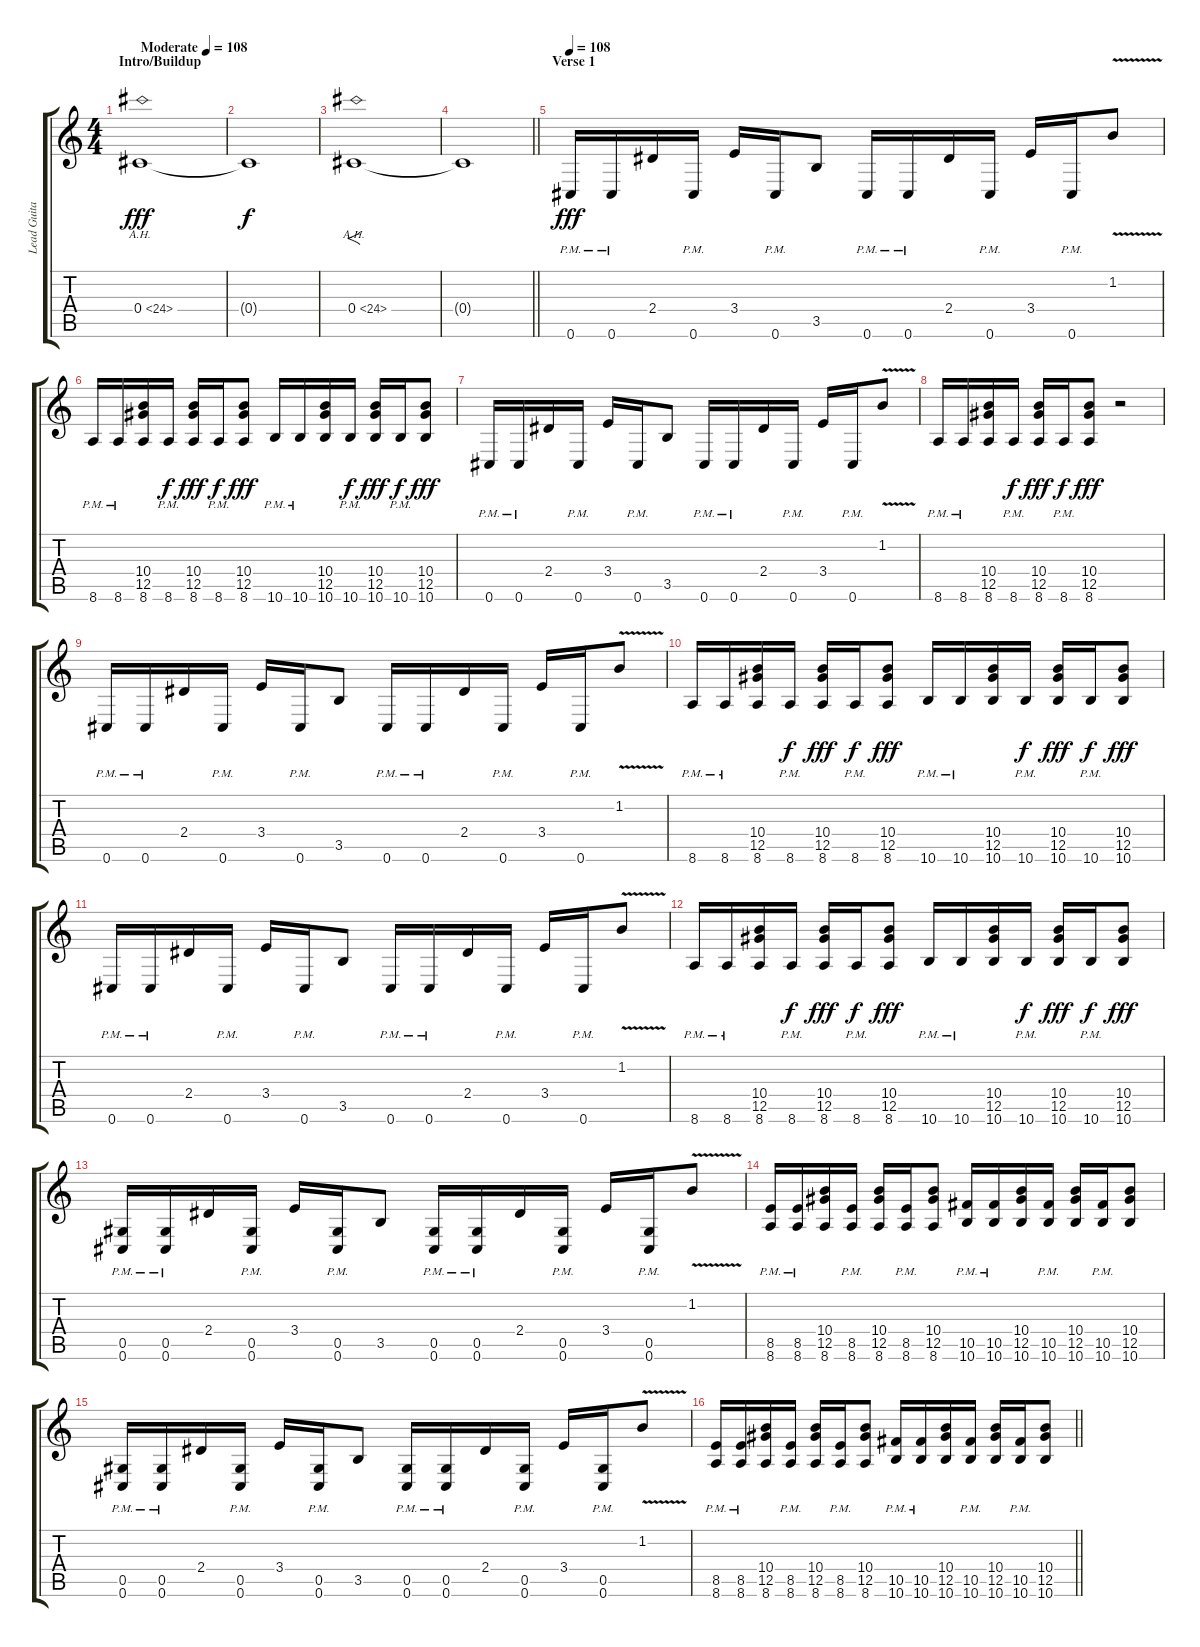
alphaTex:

\track ("Lead Guitar" "Lead Guita") {instrument overdrivenguitar}
\staff {score tabs}
\tuning (Eb4 Bb3 Gb3 Db3 Ab2 Db2) {hide}
\ts (4 4)
\section ("" "Intro/Buildup")
\tempo (108 "Moderate")
\tempo 104
\tempo (108 "Moderate")
\clef g2
\ks c
0.4{ah 24}.1{dy fff volume 9 balance 16 instrument overdrivenguitar} |
0.4{t}.1{dy f} |
0.4{ah 24}.1{f volume 15} |
\barLineRight lightlight
0.4{t}.1 |
\section ("" "Verse 1")
\tempo 108
0.6{pm}.16{dy fff volume 16 balance 4} 0.6{pm}.16 2.4.16 0.6{pm}.16 3.4.16 0.6{pm}.16 3.5.8 0.6{pm}.16 0.6{pm}.16 2.4.16 0.6{pm}.16 3.4.16 0.6{pm}.16 1.2{v}.8 |
8.6{pm}.16 8.6{pm}.16 (10.4 12.5 8.6).16 8.6{pm}.16{dy f} (10.4 12.5 8.6).16{dy fff} 8.6{pm}.16{dy f} (10.4 12.5 8.6).8{dy fff} 10.6{pm}.16 10.6{pm}.16 (10.4 12.5 10.6).16 10.6{pm}.16{dy f} (10.4 12.5 10.6).16{dy fff} 10.6{pm}.16{dy f} (10.4 12.5 10.6).8{dy fff} |
0.6{pm}.16 0.6{pm}.16 2.4.16 0.6{pm}.16 3.4.16 0.6{pm}.16 3.5.8 0.6{pm}.16 0.6{pm}.16 2.4.16 0.6{pm}.16 3.4.16 0.6{pm}.16 1.2{v}.8 |
8.6{pm}.16 8.6{pm}.16 (10.4 12.5 8.6).16 8.6{pm}.16{dy f} (10.4 12.5 8.6).16{dy fff} 8.6{pm}.16{dy f} (10.4 12.5 8.6).8{dy fff} r.2 |
0.6{pm}.16 0.6{pm}.16 2.4.16 0.6{pm}.16 3.4.16 0.6{pm}.16 3.5.8 0.6{pm}.16 0.6{pm}.16 2.4.16 0.6{pm}.16 3.4.16 0.6{pm}.16 1.2{v}.8 |
8.6{pm}.16 8.6{pm}.16 (10.4 12.5 8.6).16 8.6{pm}.16{dy f} (10.4 12.5 8.6).16{dy fff} 8.6{pm}.16{dy f} (10.4 12.5 8.6).8{dy fff} 10.6{pm}.16 10.6{pm}.16 (10.4 12.5 10.6).16 10.6{pm}.16{dy f} (10.4 12.5 10.6).16{dy fff} 10.6{pm}.16{dy f} (10.4 12.5 10.6).8{dy fff} |
0.6{pm}.16 0.6{pm}.16 2.4.16 0.6{pm}.16 3.4.16 0.6{pm}.16 3.5.8 0.6{pm}.16 0.6{pm}.16 2.4.16 0.6{pm}.16 3.4.16 0.6{pm}.16 1.2{v}.8 |
8.6{pm}.16 8.6{pm}.16 (10.4 12.5 8.6).16 8.6{pm}.16{dy f} (10.4 12.5 8.6).16{dy fff} 8.6{pm}.16{dy f} (10.4 12.5 8.6).8{dy fff} 10.6{pm}.16 10.6{pm}.16 (10.4 12.5 10.6).16 10.6{pm}.16{dy f} (10.4 12.5 10.6).16{dy fff} 10.6{pm}.16{dy f} (10.4 12.5 10.6).8{dy fff} |
(0.5{pm} 0.6{pm}).16 (0.5{pm} 0.6{pm}).16 2.4.16 (0.5{pm} 0.6{pm}).16 3.4.16 (0.5{pm} 0.6{pm}).16 3.5.8 (0.5{pm} 0.6{pm}).16 (0.5{pm} 0.6{pm}).16 2.4.16 (0.5{pm} 0.6{pm}).16 3.4.16 (0.5{pm} 0.6{pm}).16 1.2{v}.8 |
(8.5{pm} 8.6{pm}).16 (8.5{pm} 8.6{pm}).16 (10.4 12.5 8.6).16 (8.5{pm} 8.6{pm}).16 (10.4 12.5 8.6).16 (8.5{pm} 8.6{pm}).16 (10.4 12.5 8.6).8 (10.5{pm} 10.6{pm}).16 (10.5{pm} 10.6{pm}).16 (10.4 12.5 10.6).16 (10.5{pm} 10.6{pm}).16 (10.4 12.5 10.6).16 (10.5{pm} 10.6{pm}).16 (10.4 12.5 10.6).8 |
(0.5{pm} 0.6{pm}).16 (0.5{pm} 0.6{pm}).16 2.4.16 (0.5{pm} 0.6{pm}).16 3.4.16 (0.5{pm} 0.6{pm}).16 3.5.8 (0.5{pm} 0.6{pm}).16 (0.5{pm} 0.6{pm}).16 2.4.16 (0.5{pm} 0.6{pm}).16 3.4.16 (0.5{pm} 0.6{pm}).16 1.2{v}.8 |
\barLineRight lightlight
(8.5{pm} 8.6{pm}).16 (8.5{pm} 8.6{pm}).16 (10.4 12.5 8.6).16 (8.5{pm} 8.6{pm}).16 (10.4 12.5 8.6).16 (8.5{pm} 8.6{pm}).16 (10.4 12.5 8.6).8 (10.5{pm} 10.6{pm}).16 (10.5{pm} 10.6{pm}).16 (10.4 12.5 10.6).16 (10.5{pm} 10.6{pm}).16 (10.4 12.5 10.6).16 (10.5{pm} 10.6{pm}).16 (10.4 12.5 10.6).8
